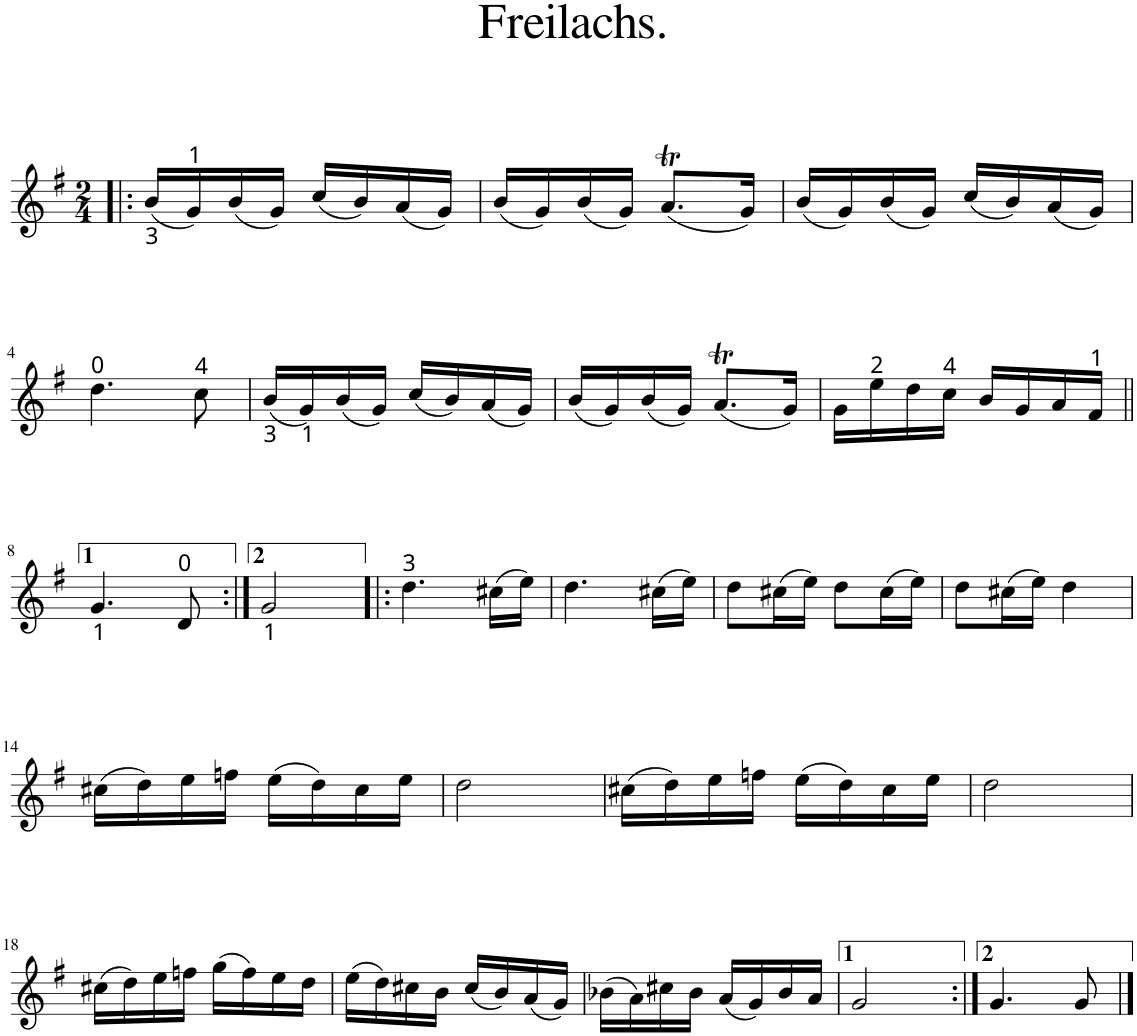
**kern
*part1
*staff1
*I"Piano
*I'Pno.
*clefG2
*k[f#]
*M2/4
=1!|:
(16b</LL
16g/)
(16b/
16g/JJ)
(16cc/LL
16b/)
(16a/
16g/JJ)
=2
(16b/LL
16g/)
(16b/
16g/JJ)
(8.aT/L
16g/Jk)
=3
(16b/LL
16g/)
(16b/
16g/JJ)
(16cc/LL
16b/)
(16a/
16g/JJ)
!!LO:LB:g=z
=4
4.dd\
8cc\
=5
(16b</LL
16g</)
(16b/
16g/JJ)
(16cc/LL
16b/)
(16a/
16g/JJ)
=6
(16b/LL
16g/)
(16b/
16g/JJ)
(8.aT/L
16g/Jk)
=7
16g\LL
16ee\
16dd\
16cc\JJ
16b/LL
16g/
16a/
16f#/JJ
!!LO:LB:g=z
=8||
4.g</
8d/
=9:|!
2g</
=10!|:
4.dd\
(16cc#X\LL
16ee\JJ)
=11
4.dd\
(16cc#X\LL
16ee\JJ)
=12
8dd\L
(16cc#X\L
16ee\JJ)
8dd\L
(16cc#\L
16ee\JJ)
=13
8dd\L
(16cc#X\L
16ee\JJ)
4dd\
!!LO:LB:g=z
=14
(16cc#X\LL
16dd\)
16ee\
16ffn\JJ
(16ee\LL
16dd\)
16cc#\
16ee\JJ
=15
2dd\
=16
(16cc#X\LL
16dd\)
16ee\
16ffn\JJ
(16ee\LL
16dd\)
16cc#\
16ee\JJ
=17
2dd\
!!LO:LB:g=z
=18
(16cc#X\LL
16dd\)
16ee\
16ffn\JJ
(16gg\LL
16ff\)
16ee\
16dd\JJ
=19
(16ee\LL
16dd\)
16cc#X\
16b\JJ
(16cc#/LL
16b/)
(16a/
16g/JJ)
=20
(16b-X\LL
16a\)
16cc#X\
16b-\JJ
(16a/LL
16g/)
16b-/
16a/JJ
=21
2g/
=22:|!
4.g/
8g/
==
*-
